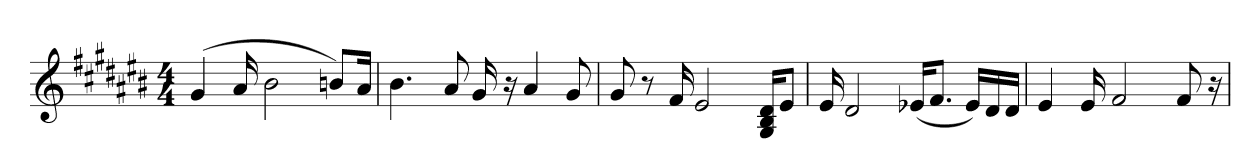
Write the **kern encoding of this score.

**kern
*part1
*staff1
*clefG2
*k[f#c#g#d#a#e#b#]
*M4/4
=1
(4g#
16a#
2b#
8bn/L)
16a#/Jk
=2
4.b#
8a#
16g#
16r
4a#
8g#
=3
8g#
8r
16f#
2e#
16G#/ 16B#/ 16d#/KL
8e#/J
=4
16e#
2d#
(16e-X/KL
8.f#/J
16e-/LL)
16d#/
16d#/JJ
=5
4e#
16e#
2f#
8f#
16r
=
*-
